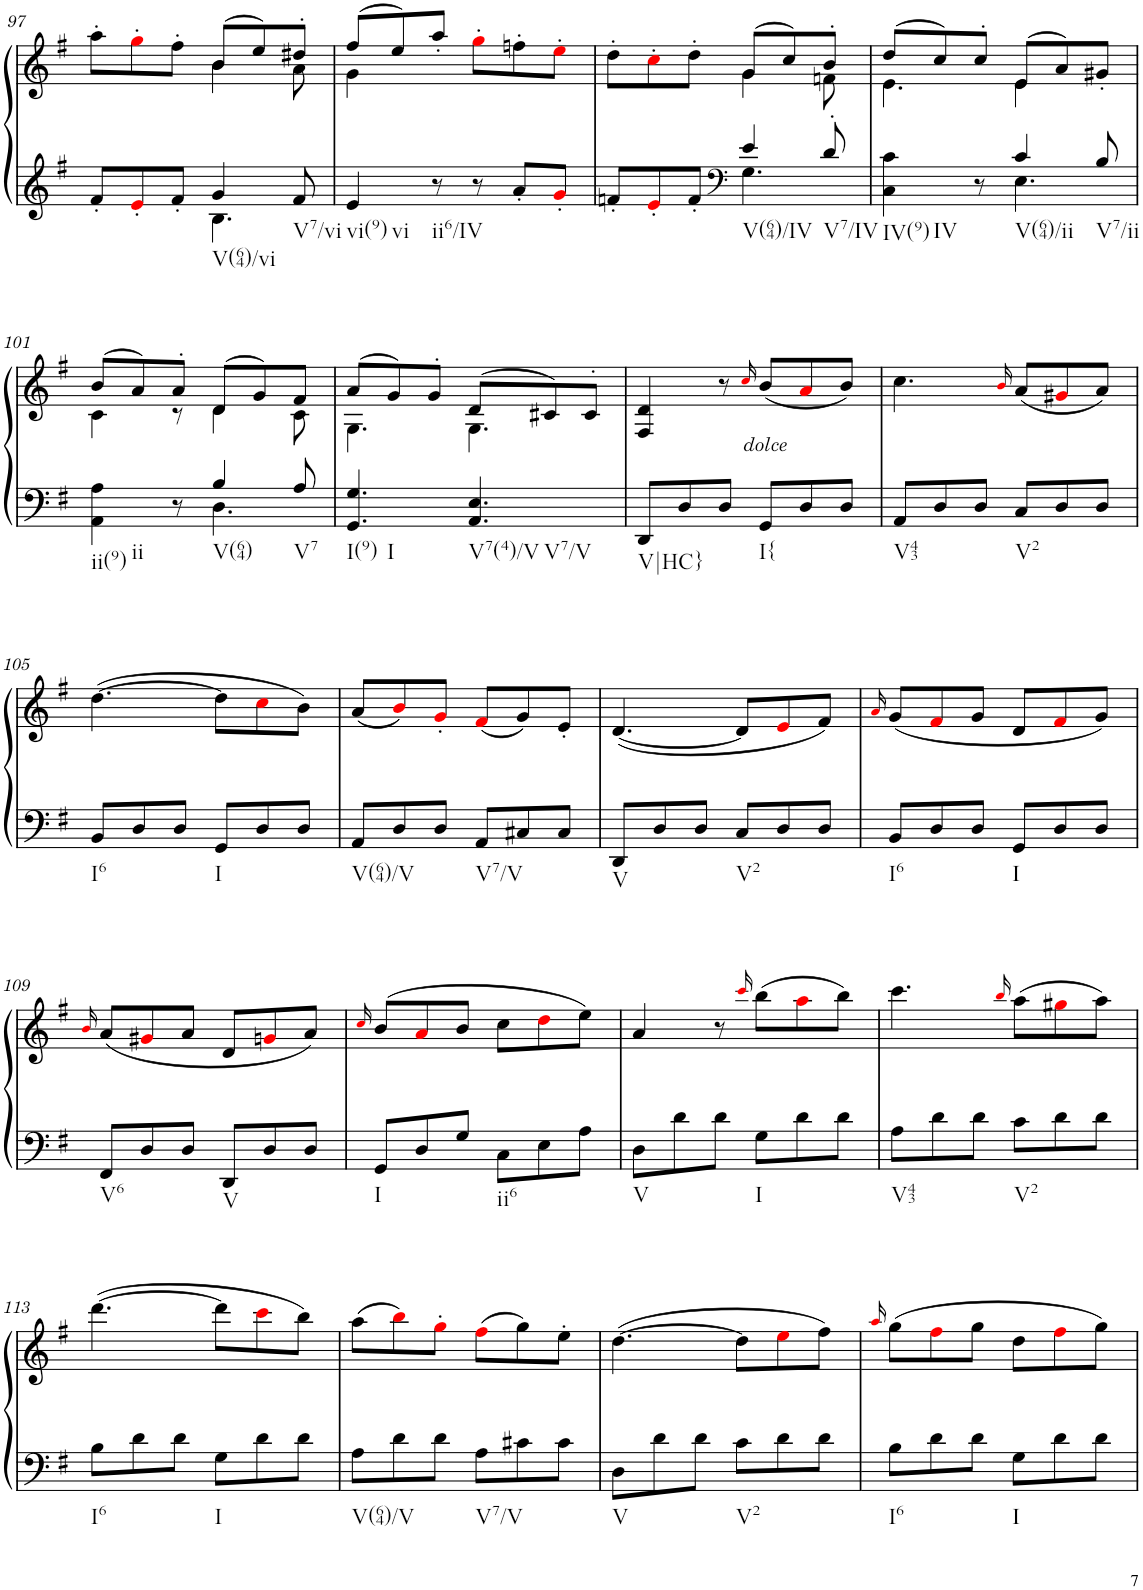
**kern	**kern	**dynam
*part1	*part1	*part1
*staff2	*staff1	*staff1/2
*I"Klavier linke Hand	*	*
!!LO:PB:g=z
*clefG2	*clefG2	*
*k[f#]	*k[f#]	*
*M6/8	*M6/8	*
=97	=97	=97
*^	*^	*
8f#'/L	4.ryy	8aa'>\L	4.ryy	.
8e'i/	.	8gg'>i\	.	.
8f#'/J	.	8ff#'>\J	.	.
!LO:TX:b:t=V(64)/vi	!	!	!	!
4g/	4.B\	(8b/L	4b\	.
.	.	8ee/)	.	.
!LO:TX:b:t=V7/vi	!	!	!	!
8f#/	.	8dd#X'/J	8a\	.
*v	*v	*	*	*
=98	=98	=98	=98
!LO:TX:b:t=vi(9)	!	!	!
!LO:TX:b:t=vi	!	!	!
4e/	(8ff#/L	4g\	.
.	8ee/)	.	.
!LO:TX:b:t=ii6/IV	!	!	!
8r	8aa'/J	2ryy	.
8r	8gg'>i\L	.	.
8a'/L	8ffn'>\	.	.
8g'i/J	8ee'>i\J	.	.
=99	=99	=99	=99
*^	*	*	*
8fn'</L	4.ryy	8dd'>\L	4.ryy	.
8e'<i/	.	8cc'>i\	.	.
8f'</J	.	8dd'>\J	.	.
*clefF4	*	*	*	*
!LO:TX:b:t=V(64)/IV	!	!	!	!
4e/	4.G\	(8g/L	4g\	.
.	.	8cc/)	.	.
!LO:TX:b:t=V7/IV	!	!	!	!
8d'/	.	8b'/J	8fn\	.
=100	=100	=100	=100	=100
!LO:TX:b:t=IV(9)	!	!	!	!
!LO:TX:b:t=IV	!	!	!	!
4C\ 4c\	4.ryy	(8dd/L	4.e\	.
.	.	8cc/)	.	.
8r	.	8cc'/J	.	.
!LO:TX:b:t=V(64)/ii	!	!	!	!
4c/	4.E\	(8e/L	4e\	.
.	.	8a/)	.	.
!LO:TX:b:t=V7/ii	!	!	!	!
8B/	.	8g#X'/J	8ryy	.
!!LO:LB:g=z	!!
=101	=101	=101	=101	=101
!LO:TX:b:t=ii(9)	!	!	!	!
!LO:TX:b:t=ii	!	!	!	!
4AA\ 4A\	4.ryy	(8b/L	4c\	.
.	.	8a/)	.	.
8r	.	8a'/J	8r	.
!LO:TX:b:t=V(64)	!	!	!	!
4B/	4.D\	(8d/L	4d\	.
.	.	8g/)	.	.
!LO:TX:b:t=V7	!	!	!	!
8A/	.	8f#/J	8c\	.
*v	*v	*	*	*
=102	=102	=102	=102
!LO:TX:b:t=I(9)	!	!	!
!LO:TX:b:t=I	!	!	!
4.GG/ 4.G/	(8a/L	4.G\	.
.	8g/)	.	.
.	8g'/J	.	.
!LO:TX:b:t=V7(4)/V	!	!	!
!LO:TX:b:t=V7/V	!	!	!
4.AA/ 4.E/	(8d/L	4.G\	.
.	8c#X/)	.	.
.	8c#'/J	.	.
*	*v	*v	*
=103	=103	=103
!LO:TX:b:t=V|HC}	!	!
8DD/L	4F#/ 4d/	.
8D/	.	.
8D/J	8r	.
.	16qcci/	.
!LO:TX:b:t=I{	!	!
!	!	!LO:DY:b
8GG/L	(8b/L	other-dynamics
8D/	8ai/	.
8D/J	8b/J)	.
=104	=104	=104
!LO:TX:b:t=V43	!	!
8AA/L	4.cc\	.
8D/	.	.
8D/J	.	.
.	16qbi/	.
!LO:TX:b:t=V2	!	!
8C/L	(8a/L	.
8D/	8g#Xi/	.
8D/J	8a/J)	.
!!LO:LB:g=z
=105	=105	=105
!LO:TX:b:t=I6	!	!
8BB/L	([4.dd\	.
8D/	.	.
8D/J	.	.
!LO:TX:b:t=I	!	!
8GG/L	8dd\L]	.
8D/	8cci\	.
8D/J	8b\J)	.
=106	=106	=106
!LO:TX:b:t=V(64)/V	!	!
8AA/L	(8a/L	.
8D/	8bi/)	.
8D/J	8g'i/J	.
!LO:TX:b:t=V7/V	!	!
8AA/L	(8f#i/L	.
8C#X/	8g/)	.
8C#/J	8e'/J	.
=107	=107	=107
!LO:TX:b:t=V	!	!
8DD/L	([4.d/	.
8D/	.	.
8D/J	.	.
!LO:TX:b:t=V2	!	!
8C/L	8d/L]	.
8D/	8ei/	.
8D/J	8f#/J)	.
=108	=108	=108
.	16qai/	.
!LO:TX:b:t=I6	!	!
8BB/L	(8g/L	.
8D/	8f#i/	.
8D/J	8g/J	.
!LO:TX:b:t=I	!	!
8GG/L	8d/L	.
8D/	8f#i/	.
8D/J	8g/J)	.
!!LO:LB:g=z
=109	=109	=109
.	16qbi/	.
!LO:TX:b:t=V6	!	!
8FF#/L	(8a/L	.
8D/	8g#Xi/	.
8D/J	8a/J	.
!LO:TX:b:t=V	!	!
8DD/L	8d/L	.
8D/	8gni/	.
8D/J	8a/J)	.
=110	=110	=110
.	16qcci/	.
!LO:TX:b:t=I	!	!
8GG/L	(8b/L	.
8D/	8ai/	.
8G/J	8b/J	.
!LO:TX:b:t=ii6	!	!
8C\L	8cc\L	.
8E\	8ddi\	.
8A\J	8ee\J)	.
=111	=111	=111
!LO:TX:b:t=V	!	!
8D\L	4a/	.
8d\	.	.
8d\J	8r	.
.	16qccci/	.
!LO:TX:b:t=I	!	!
8G\L	(8bb\L	.
8d\	8aai\	.
8d\J	8bb\J)	.
=112	=112	=112
!LO:TX:b:t=V43	!	!
8A\L	4.ccc\	.
8d\	.	.
8d\J	.	.
.	16qbbi/	.
!LO:TX:b:t=V2	!	!
8c\L	(8aa\L	.
8d\	8gg#Xi\	.
8d\J	8aa\J)	.
!!LO:LB:g=z
=113	=113	=113
!LO:TX:b:t=I6	!	!
8B\L	([4.ddd\	.
8d\	.	.
8d\J	.	.
!LO:TX:b:t=I	!	!
8G\L	8ddd\L]	.
8d\	8ccci\	.
8d\J	8bb\J)	.
=114	=114	=114
!LO:TX:b:t=V(64)/V	!	!
8A\L	(8aa\L	.
8d\	8bbi\)	.
8d\J	8gg'i\J	.
!LO:TX:b:t=V7/V	!	!
8A\L	(8ff#i\L	.
8c#X\	8gg\)	.
8c#\J	8ee'\J	.
=115	=115	=115
!LO:TX:b:t=V	!	!
8D\L	([4.dd\	.
8d\	.	.
8d\J	.	.
!LO:TX:b:t=V2	!	!
8c\L	8dd\L]	.
8d\	8eei\	.
8d\J	8ff#\J)	.
=116	=116	=116
.	16qaai/	.
!LO:TX:b:t=I6	!	!
8B\L	(8gg\L	.
8d\	8ff#i\	.
8d\J	8gg\J	.
!LO:TX:b:t=I	!	!
8G\L	8dd\L	.
8d\	8ff#i\	.
8d\J	8gg\J)	.
=	=	=
*-	*-	*-
